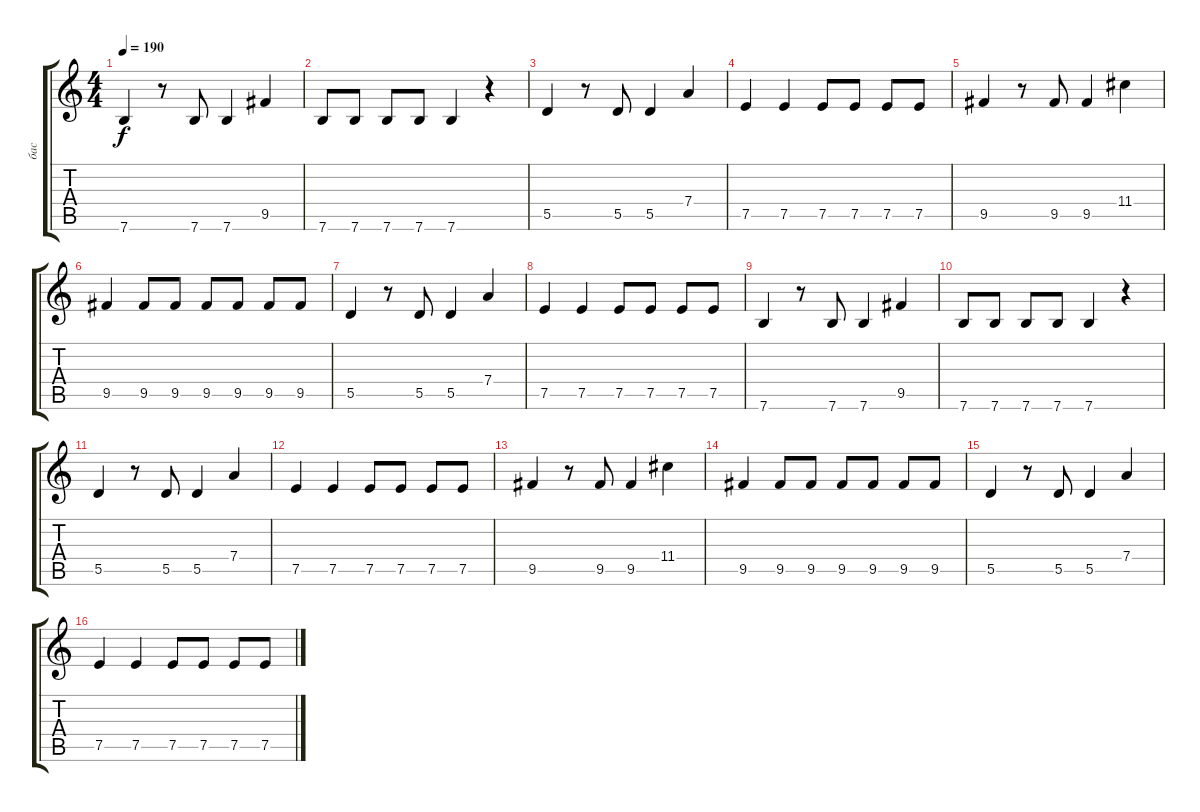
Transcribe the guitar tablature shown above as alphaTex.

\track ("бас" "бас") {instrument fretlessbass}
\staff {score tabs}
\tuning (E4 B3 G3 D3 A2 E2) {hide}
\ts (4 4)
\tempo 190
\clef g2
\ks c
7.6.4{dy f} r.8 7.6.8 7.6.4 9.5.4 |
7.6.8 7.6.8 7.6.8 7.6.8 7.6.4 r.4 |
5.5.4 r.8 5.5.8 5.5.4 7.4.4 |
7.5.4 7.5.4 7.5.8 7.5.8 7.5.8 7.5.8 |
9.5.4 r.8 9.5.8 9.5.4 11.4.4 |
9.5.4 9.5.8 9.5.8 9.5.8 9.5.8 9.5.8 9.5.8 |
5.5.4 r.8 5.5.8 5.5.4 7.4.4 |
7.5.4 7.5.4 7.5.8 7.5.8 7.5.8 7.5.8 |
7.6.4 r.8 7.6.8 7.6.4 9.5.4 |
7.6.8 7.6.8 7.6.8 7.6.8 7.6.4 r.4 |
5.5.4 r.8 5.5.8 5.5.4 7.4.4 |
7.5.4 7.5.4 7.5.8 7.5.8 7.5.8 7.5.8 |
9.5.4 r.8 9.5.8 9.5.4 11.4.4 |
9.5.4 9.5.8 9.5.8 9.5.8 9.5.8 9.5.8 9.5.8 |
5.5.4 r.8 5.5.8 5.5.4 7.4.4 |
7.5.4 7.5.4 7.5.8 7.5.8 7.5.8 7.5.8
